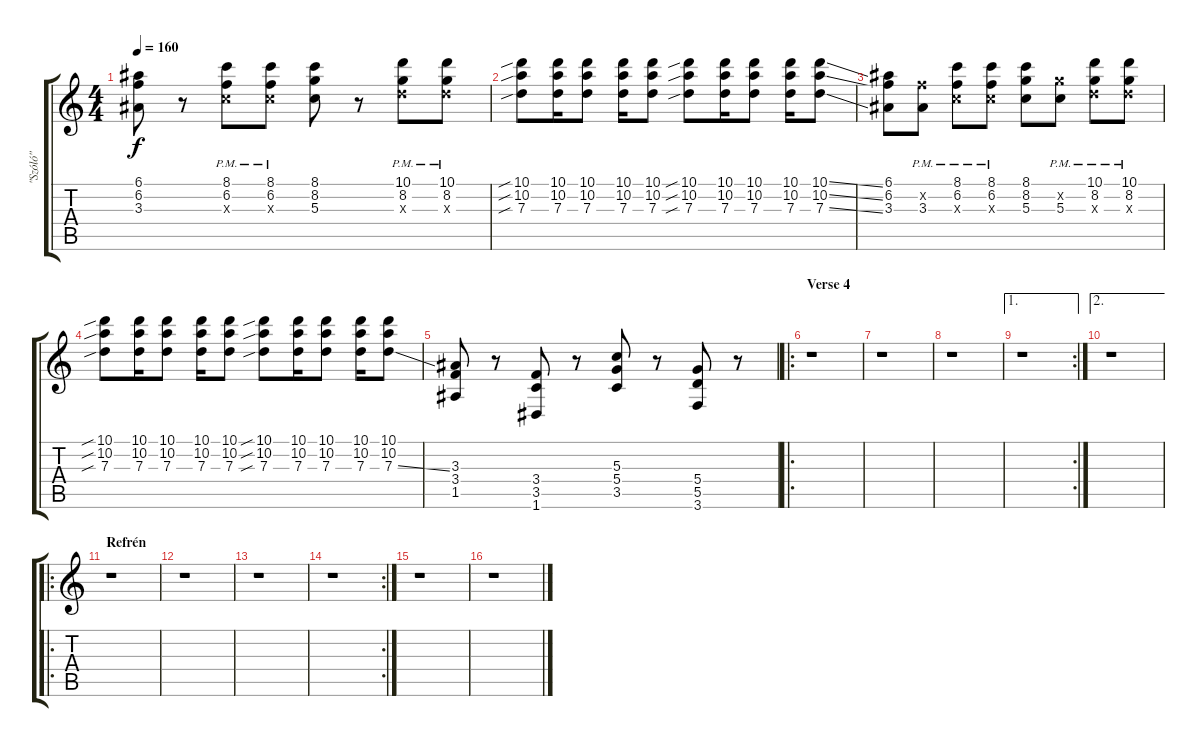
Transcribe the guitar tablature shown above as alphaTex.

\track ("\"Szóló\"" "\"Szóló\"") {instrument distortionguitar}
\staff {score tabs}
\tuning (E4 B3 G3 D3 A2 D2) {hide}
\ts (4 4)
\tempo 160
\clef g2
\ks c
(6.1 6.2 3.3).8{dy f} r.8 (8.1{pm} 6.2{pm} 5.3{x}).8 (8.1{pm} 6.2{pm} 5.3{x}).8 (8.1 8.2 5.3).8 r.8 (10.1{pm} 8.2{pm} 7.3{x}).8 (10.1{pm} 8.2{pm} 7.3{x}).8 |
(10.1{sib} 10.2{sib} 7.3{sib}).8 (10.1 10.2 7.3).16 (10.1 10.2 7.3).8 (10.1 10.2 7.3).16 (10.1 10.2 7.3).8 (10.1{sib} 10.2{sib} 7.3{sib}).8 (10.1 10.2 7.3).16 (10.1 10.2 7.3).8 (10.1 10.2 7.3).16 (10.1{ss} 10.2{ss} 7.3{ss}).8 |
(6.1 6.2 3.3).8 (6.2{x} 3.3{pm}).8 (8.1{pm} 6.2{pm} 5.3{x}).8 (8.1{pm} 6.2{pm} 5.3{x}).8 (8.1 8.2 5.3).8 (8.2{x} 5.3{pm}).8 (10.1{pm} 8.2{pm} 7.3{x}).8 (10.1{pm} 8.2{pm} 7.3{x}).8 |
(10.1{sib} 10.2{sib} 7.3{sib}).8 (10.1 10.2 7.3).16 (10.1 10.2 7.3).8 (10.1 10.2 7.3).16 (10.1 10.2 7.3).8 (10.1{sib} 10.2{sib} 7.3{sib}).8 (10.1 10.2 7.3).16 (10.1 10.2 7.3).8 (10.1 10.2 7.3).16 (10.1 10.2 7.3{ss}).8 |
(3.3 3.4 1.5).8{volume 9} r.8 (3.4 3.5 1.6).8 r.8 (5.3 5.4 3.5).8 r.8 (5.4 5.5 3.6).8 r.8 |
\ro
\section ("" "Verse 4")
r.1 |
r.1 |
r.1 |
\ae 1
\rc 2
r.1 |
\ae 2
r.1 |
\ro
\section ("" "Refrén")
r.1 |
r.1 |
r.1 |
\rc 2
r.1 |
r.1 |
r.1
